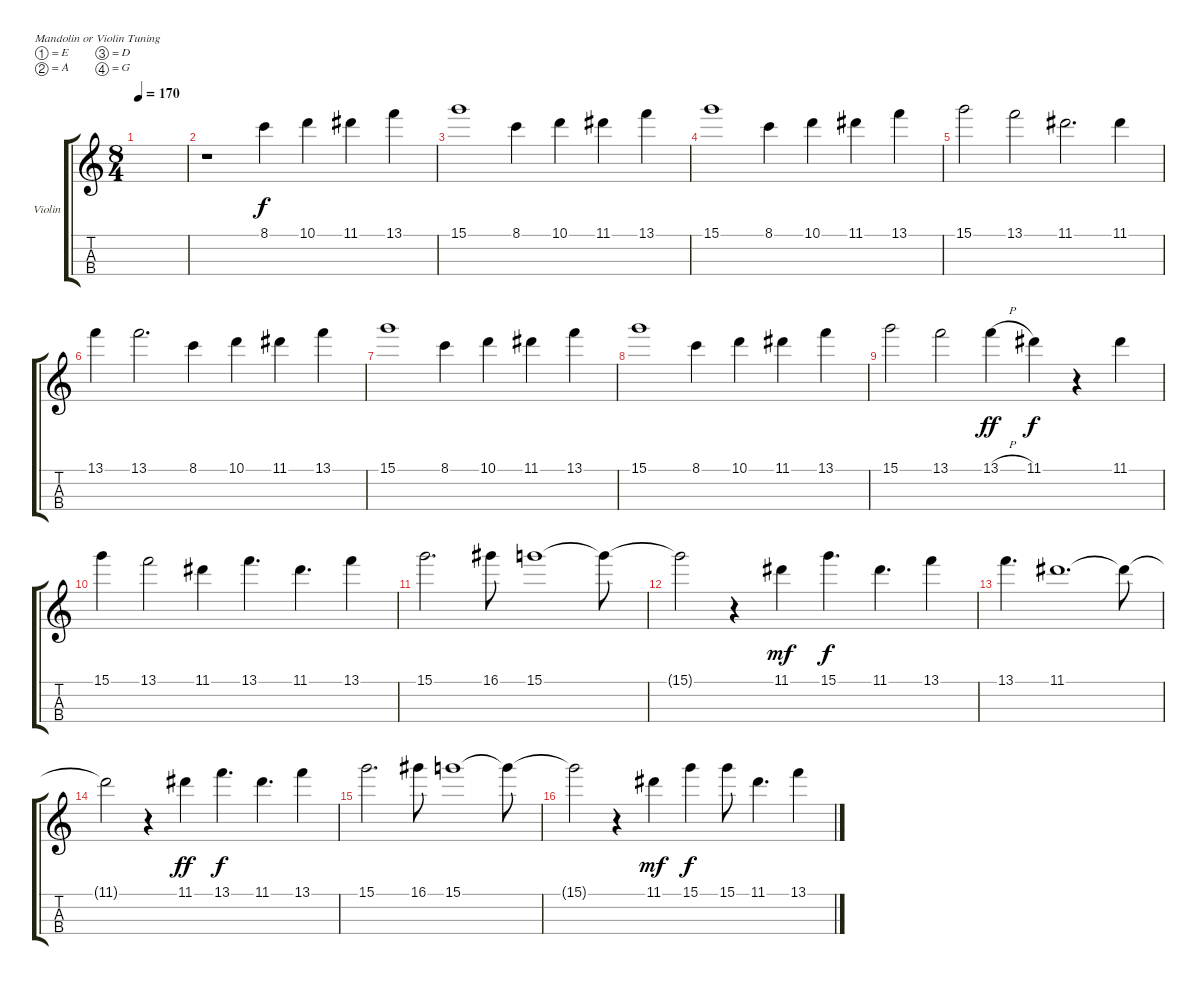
\defaultSystemsLayout 4
\bracketExtendMode groupsimilarinstruments
\firstSystemTrackNameOrientation horizontal
\otherSystemsTrackNameOrientation horizontal
\track ("Violin" "Violin") {instrument violin}
\staff {score tabs}
\tuning (E5 A4 D4 G3)
\ts (8 4)
\tempo 170
\clef g2
\scale
0.333333
\ks c
|
\scale
0.333333 r.1 8.1.4 10.1.4 11.1.4 13.1.4 |
15.1.1 8.1.4 10.1.4 11.1.4 13.1.4 |
15.1.1 8.1.4 10.1.4 11.1.4 13.1.4 |
15.1.2 13.1.2 11.1.2{d} 11.1.4 |
13.1.4 13.1.2{d} 8.1.4 10.1.4 11.1.4 13.1.4 |
15.1.1 8.1.4 10.1.4 11.1.4 13.1.4 |
15.1.1 8.1.4 10.1.4 11.1.4 13.1.4 |
15.1.2 13.1.2 13.1{h}.4{dy ff} 11.1.4{dy f} r.4 11.1.4 |
15.1.4 13.1.2 11.1.4 13.1.4{d} 11.1.4{d} 13.1.4 |
15.1.2{d} 16.1.8 15.1.1 15.1{t}.8 |
15.1{t}.2 r.4 11.1.4{dy mf} 15.1.4{d dy f} 11.1.4{d} 13.1.4 |
13.1.4{d} 11.1.1{d} 11.1{t}.8 |
11.1{t}.2 r.4 11.1.4{dy ff} 13.1.4{d dy f} 11.1.4{d} 13.1.4 |
15.1.2{d} 16.1.8 15.1.1 15.1{t}.8 |
15.1{t}.2 r.4 11.1.4{dy mf} 15.1.4{dy f} 15.1.8 11.1.4{d} 13.1.4
